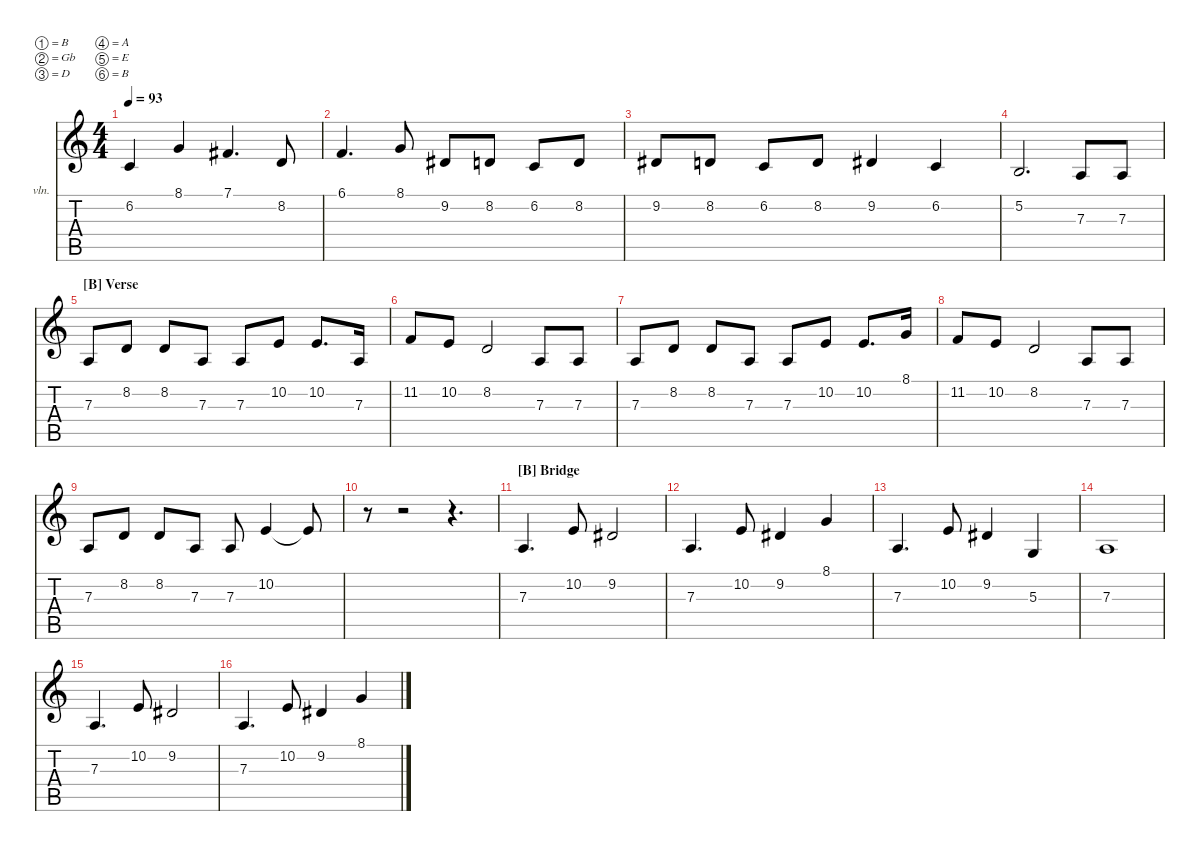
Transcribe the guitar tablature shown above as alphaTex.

\defaultSystemsLayout 4
\hideDynamics
\bracketExtendMode nobrackets
\firstSystemTrackNameOrientation horizontal
\otherSystemsTrackNameOrientation horizontal
\track ("Vocals" "vln.") {solo instrument synthstrings1}
\staff {score tabs}
\tuning (B3 Gb3 D3 A2 E2 B1)
\ts (4 4)
\scale
0.990621
\tempo 93
\accidentals auto
\clef g2
\ottava regular
\simile none
\ks c
6.2.4{dy f beam Up} 8.1.4{beam Up} 7.1{acc #}.4{d beam Up} 8.2.8{beam Up} |
\scale
0.948516 6.1.4{d beam Up} 8.1.8{beam Up} 9.2{acc #}.8{beam Up} 8.2.8{beam Up} 6.2.8{beam Up} 8.2.8{beam Up} |
\scale
0.948516 9.2{acc #}.8{beam Up} 8.2.8{beam Up} 6.2.8{beam Up} 8.2.8{beam Up} 9.2{acc #}.4{beam Up} 6.2.4{beam Up} |
\scale
1.09919 5.2.2{d beam Up} 7.3.8{beam Up} 7.3.8{beam Up} |
\section ("B" "Verse")
\scale
0.977463 7.3.8{beam Up} 8.2.8{beam Up} 8.2.8{beam Up} 7.3.8{beam Up} 7.3.8{beam Up} 10.2.8{beam Up} 10.2.8{d beam Up} 7.3.16{beam Up} |
\scale
0.945884 11.2.8{beam Up} 10.2.8{beam Up} 8.2.2{beam Up} 7.3.8{beam Up} 7.3.8{beam Up} |
\scale
0.977463 7.3.8{beam Up} 8.2.8{beam Up} 8.2.8{beam Up} 7.3.8{beam Up} 7.3.8{beam Up} 10.2.8{beam Up} 10.2.8{d beam Up} 8.1.16{beam Up} |
\scale
1.06761 11.2.8{beam Up} 10.2.8{beam Up} 8.2.2{beam Up} 7.3.8{beam Up} 7.3.8{beam Up} |
\scale
1.09129 7.3.8{beam Up} 8.2.8{beam Up} 8.2.8{beam Up} 7.3.8{beam Up} 7.3.8{beam Up} 10.2.4{beam Up} 10.2{t}.8{beam Up} |
\scale
0.969568 r.8{beam Down} r.2{beam Down} r.4{d beam Down} |
\section ("B" "Bridge")
\scale
0.969568 7.3.4{d beam Up} 10.2.8{beam Up} 9.2{acc #}.2{beam Up} |
\scale
0.969568 7.3.4{d beam Up} 10.2.8{beam Up} 9.2{acc #}.4{beam Up} 8.1.4{beam Up} |
\scale
1.09129 7.3.4{d beam Up} 10.2.8{beam Up} 9.2{acc #}.4{beam Up} 5.3.4{beam Up} |
\scale
0.969568 7.3.1{beam Up} |
\scale
0.969568 7.3.4{d beam Up} 10.2.8{beam Up} 9.2{acc #}.2{beam Up} |
\scale
1.09129 7.3.4{d beam Up} 10.2.8{beam Up} 9.2{acc #}.4{beam Up} 8.1.4{beam Up}
